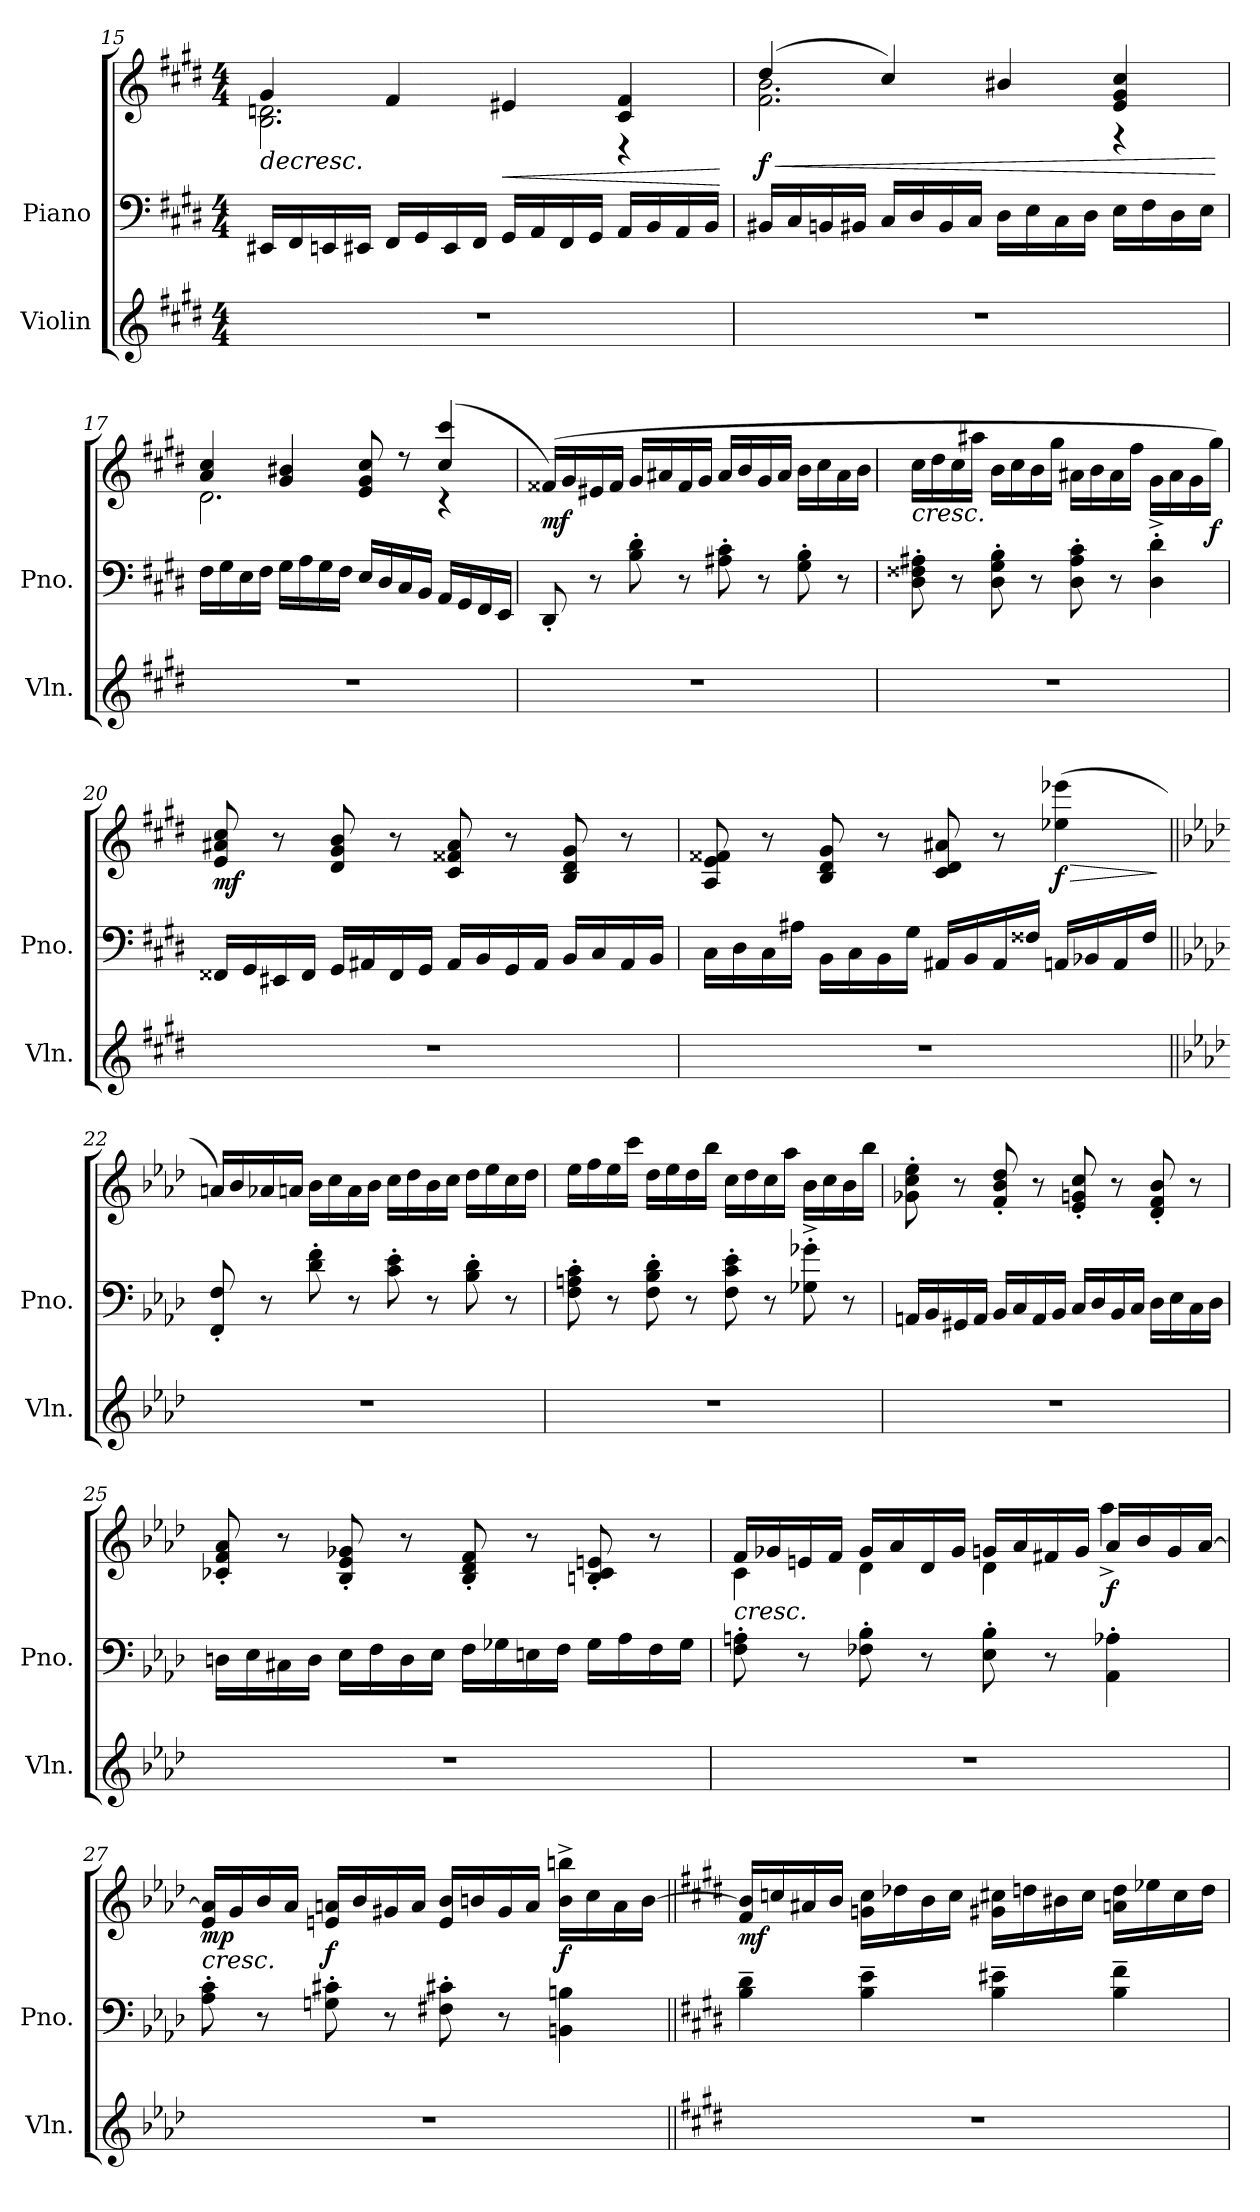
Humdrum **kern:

**kern	**kern	**kern	**dynam
*part2	*part1	*part1	*part1
*staff3	*staff2	*staff1	*staff1/2
*I"Violin	*I"Piano	*	*
*I'Vln.	*I'Pno.	*	*
*clefG2	*clefF4	*clefG2	*
*k[f#c#g#d#]	*k[f#c#g#d#]	*k[f#c#g#d#]	*
*M4/4	*M4/4	*M4/4	*
=15	=15	=15	=15
!	!	!	!LO:HP:b
*	*	*^	*
1r	16EE#X/LL	4g#/	2.B\ 2.dn\	>
.	16FF#/	.	.	.
.	16EEn/	.	.	.
.	16EE#X/JJ	.	.	.
.	16FF#/LL	4f#/	.	.
.	16GG#/	.	.	.
.	16EE#/	.	.	.
.	16FF#/JJ	.	.	.
!	!	!	!	!LO:HP:b
.	16GG#/LL	4e#X/	.	<
.	16AA/	.	.	.
.	16FF#/	.	.	.
.	16GG#/JJ	.	.	.
.	16AA/LL	4c#/ 4f#/	4r	.
.	16BB/	.	.	.
.	16AA/	.	.	.
.	16BB/JJ	.	.	.
*	*	*v	*v	*
.	.	.	] [
!!LO:LB:g=z
=16	=16	=16	=16
!	!	!	!LO:HP:b
*	*	*^	*
!	!	!	!	!LO:DY:n=1:b
1r	16BB#X/LL	(4dd#/	2.f#\ 2.b\	< f
.	16C#/	.	.	.
.	16BBn/	.	.	.
.	16BB#X/JJ	.	.	.
.	16C#/LL	4cc#/)	.	.
.	16D#/	.	.	.
.	16BB#/	.	.	.
.	16C#/JJ	.	.	.
.	16D#\LL	4b#X/	.	.
.	16E\	.	.	.
.	16C#\	.	.	.
.	16D#\JJ	.	.	.
.	16E\LL	4e/ 4g#/ 4cc#/	4r	.
.	16F#\	.	.	.
.	16D#\	.	.	.
.	16E\JJ	.	.	.
*	*	*v	*v	*
.	.	.	[
=17	=17	=17	=17
*	*	*^	*
1r	16F#\LL	4a/ 4cc#/	2.d#\	.
.	16G#\	.	.	.
.	16E\	.	.	.
.	16F#\JJ	.	.	.
.	16G#\LL	4g#/ 4b#X/	.	.
.	16A\	.	.	.
.	16G#\	.	.	.
.	16F#\JJ	.	.	.
.	16E/LL	8e/ 8g#/ 8cc#/	.	.
.	16D#/	.	.	.
.	16C#/	8r	.	.
.	16BB/JJ	.	.	.
.	16AA/LL	(4cc#/ 4ccc#/	4r	.
.	16GG#/	.	.	.
.	16FF#/	.	.	.
.	16EE/JJ	.	.	.
*	*	*v	*v	*
!!LO:LB:g=z
=18	=18	=18	=18
!	!	!	!LO:DY:b
1r	8DD#'/	(16f##X/LL)	mf
.	.	16g#/	.
.	8r	16e#X/	.
.	.	16f##/JJ	.
.	8B\' 8d#\'	16g#/LL	.
.	.	16a#X/	.
.	8r	16f##/	.
.	.	16g#/JJ	.
.	8A#X\' 8c#\'	16a#/LL	.
.	.	16b/	.
.	8r	16g#/	.
.	.	16a#/JJ	.
.	8G#\' 8B\'	16b\LL	.
.	.	16cc#\	.
.	8r	16a#\	.
.	.	16b\JJ	.
=19	=19	=19	=19
!	!	!	!LO:HP:b
1r	8D#\' 8F##X\' 8A#X\'	16cc#\LL	<
.	.	16dd#\	.
.	8r	16cc#\	.
.	.	16aa#X\JJ	.
.	8D#\' 8G#\' 8B\'	16b\LL	.
.	.	16cc#\	.
.	8r	16b\	.
.	.	16gg#\JJ	.
.	8D#\' 8A#\' 8c#\'	16a#X\LL	.
.	.	16b\	.
.	8r	16a#\	.
.	.	16ff#\JJ	.
.	4D#\'^ 4d#\'^	16g#\LL	.
.	.	16a#\	.
.	.	16g#\	.
!	!	!	!LO:DY:b
.	.	16gg#\JJ)	f
.	.	.	[
!!LO:LB:g=z
=20	=20	=20	=20
!	!	!	!LO:DY:b
1r	16FF##X/LL	8e/ 8a#X/ 8cc#/	mf
.	16GG#/	.	.
.	16EE#X/	8r	.
.	16FF##/JJ	.	.
.	16GG#/LL	8d#/ 8g#/ 8b/	.
.	16AA#X/	.	.
.	16FF##/	8r	.
.	16GG#/JJ	.	.
.	16AA#/LL	8c#/ 8f##X/ 8a#/	.
.	16BB/	.	.
.	16GG#/	8r	.
.	16AA#/JJ	.	.
.	16BB/LL	8B/ 8d#/ 8g#/	.
.	16C#/	.	.
.	16AA#/	8r	.
.	16BB/JJ	.	.
=21	=21	=21	=21
1r	16C#\LL	8A/ 8e/ 8f##X/	.
.	16D#\	.	.
.	16C#\	8r	.
.	16A#X\JJ	.	.
.	16BB\LL	8B/ 8d#/ 8g#/	.
.	16C#\	.	.
.	16BB\	8r	.
.	16G#\JJ	.	.
.	16AA#X/LL	8c#/ 8d#/ 8a#X/	.
.	16BB/	.	.
.	16AA#/	8r	.
.	16F##X/JJ	.	.
!	!	!	!LO:HP:b
!	!	!	!LO:DY:n=1:b
.	16AAn/LL	(4ee-X\ 4eee-X\	> f
.	16BB-X/	.	.
.	16AA/	.	.
.	16F##/JJ	.	.
.	.	.	]
!!LO:PB:g=z
=22||	=22||	=22||	=22||
*k[b-e-a-d-]	*k[b-e-a-d-]	*k[b-e-a-d-]	*
1r	8FF/' 8F/'	16an/LL)	.
.	.	16b-/	.
.	8r	16a-X/	.
.	.	16an/JJ	.
.	8d-\' 8f\'	16b-\LL	.
.	.	16cc\	.
.	8r	16a\	.
.	.	16b-\JJ	.
.	8c\' 8e-\'	16cc\LL	.
.	.	16dd-\	.
.	8r	16b-\	.
.	.	16cc\JJ	.
.	8B-\' 8d-\'	16dd-\LL	.
.	.	16ee-\	.
.	8r	16cc\	.
.	.	16dd-\JJ	.
=23	=23	=23	=23
1r	8F\' 8An\' 8c\'	16ee-\LL	.
.	.	16ff\	.
.	8r	16ee-\	.
.	.	16ccc\JJ	.
.	8F\' 8B-\' 8d-\'	16dd-\LL	.
.	.	16ee-\	.
.	8r	16dd-\	.
.	.	16bb-\JJ	.
.	8F\' 8c\' 8e-\'	16cc\LL	.
.	.	16dd-\	.
.	8r	16cc\	.
.	.	16aa-\JJ	.
.	8G-X\'^ 8g-X\'^	16b-\LL	.
.	.	16cc\	.
.	8r	16b-\	.
.	.	16bb-\JJ	.
!!LO:LB:g=z
=24	=24	=24	=24
1r	16AAn/LL	8g-X\' 8cc\' 8ee-\'	.
.	16BB-/	.	.
.	16GG#X/	8r	.
.	16AA/JJ	.	.
.	16BB-/LL	8f/' 8b-/' 8dd-/'	.
.	16C/	.	.
.	16AA/	8r	.
.	16BB-/JJ	.	.
.	16C/LL	8e-/' 8gn/' 8cc/'	.
.	16D-/	.	.
.	16BB-/	8r	.
.	16C/JJ	.	.
.	16D-\LL	8d-/' 8f/' 8b-/'	.
.	16E-\	.	.
.	16C\	8r	.
.	16D-\JJ	.	.
=25	=25	=25	=25
1r	16Dn\LL	8c-X/' 8f/' 8a-/'	.
.	16E-\	.	.
.	16C#X\	8r	.
.	16D\JJ	.	.
.	16E-\LL	8B-/' 8e-/' 8g-X/'	.
.	16F\	.	.
.	16D\	8r	.
.	16E-\JJ	.	.
.	16F\LL	8B-/' 8d-/' 8f/'	.
.	16G-X\	.	.
.	16En\	8r	.
.	16F\JJ	.	.
.	16G-\LL	8Bn/' 8c-/' 8en/'	.
.	16A-\	.	.
.	16F\	8r	.
.	16G-\JJ	.	.
!!LO:LB:g=z
=26	=26	=26	=26
!	!	!	!LO:HP:b
*	*	*^	*
1r	8F\' 8An\'	16f/LL	4c\	<
.	.	16g-X/	.	.
.	8r	16en/	.	.
.	.	16f/JJ	.	.
.	8F-X\' 8B-\'	16g-/LL	4d-\	.
.	.	16a-/	.	.
.	8r	16d-/	.	.
.	.	16g-/JJ	.	.
.	8E-\' 8B-\'	16gn/LL	4d-\	.
.	.	16a-/	.	.
.	8r	16f#X/	.	.
.	.	16g/JJ	.	.
!	!	!	!	!LO:DY:b
.	4AA-\' 4A-X\'	16a-/LL	4aa-^\	f
.	.	16b-/	.	.
.	.	16g/	.	.
.	.	[16a-/JJ	.	.
*	*	*v	*v	*
.	.	.	[
=27	=27	=27	=27
!	!	!	!LO:HP:b
!	!	!	!LO:DY:n=1:b
1r	8A-\' 8c\'	16e-/ 16a-/]LL	< mp
.	.	16g/	.
.	8r	16b-/	.
.	.	16a-/JJ	.
!	!	!	!LO:DY:n=2:b
.	8Gn\' 8c#X\'	16en/ 16an/LL	f
.	.	16b-/	.
.	8r	16g#X/	.
.	.	16a/JJ	.
.	8F#X\' 8c#X\'	16e/ 16b-/LL	.
.	.	16bn/	.
.	8r	16g#/	.
.	.	16a/JJ	.
!	!	!	!LO:DY:n=3:b
.	4BBn\ 4Bn\	16b\^ 16bbn\^LL	f
.	.	16cc\	.
.	.	16a\	.
.	.	[16b\JJ	.
.	.	.	[
!!LO:LB:g=z
=28||	=28||	=28||	=28||
*k[f#c#g#d#]	*k[f#c#g#d#]	*k[f#c#g#d#]	*
!	!	!	!LO:DY:b
1r	4B\~ 4d#\~	16f#/ 16b/]LL	mf
.	.	16ccn/	.
.	.	16a#X/	.
.	.	16b/JJ	.
.	4B\~ 4e\~	16gn\ 16cc\LL	.
.	.	16dd-X\	.
.	.	16b\	.
.	.	16cc\JJ	.
.	4B\~ 4e#X\~	16g#X\ 16cc#X\LL	.
.	.	16ddn\	.
.	.	16b#X\	.
.	.	16cc#\JJ	.
.	4B\~ 4f#\~	16an\ 16dd\LL	.
.	.	16ee-X\	.
.	.	16cc#\	.
.	.	16dd\JJ	.
=	=	=	=
*-	*-	*-	*-
